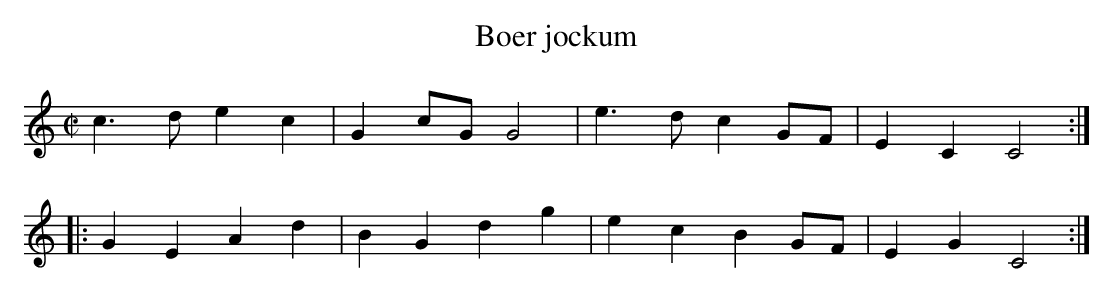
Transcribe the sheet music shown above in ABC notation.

X:1
T:Boer jockum
M:C|
K:Cmaj
c3de2c2|G2cGG4|e3dc2GF|E2C2C4:|
|:G2E2A2d2|B2G2d2g2|e2c2B2GF|E2G2C4:|
